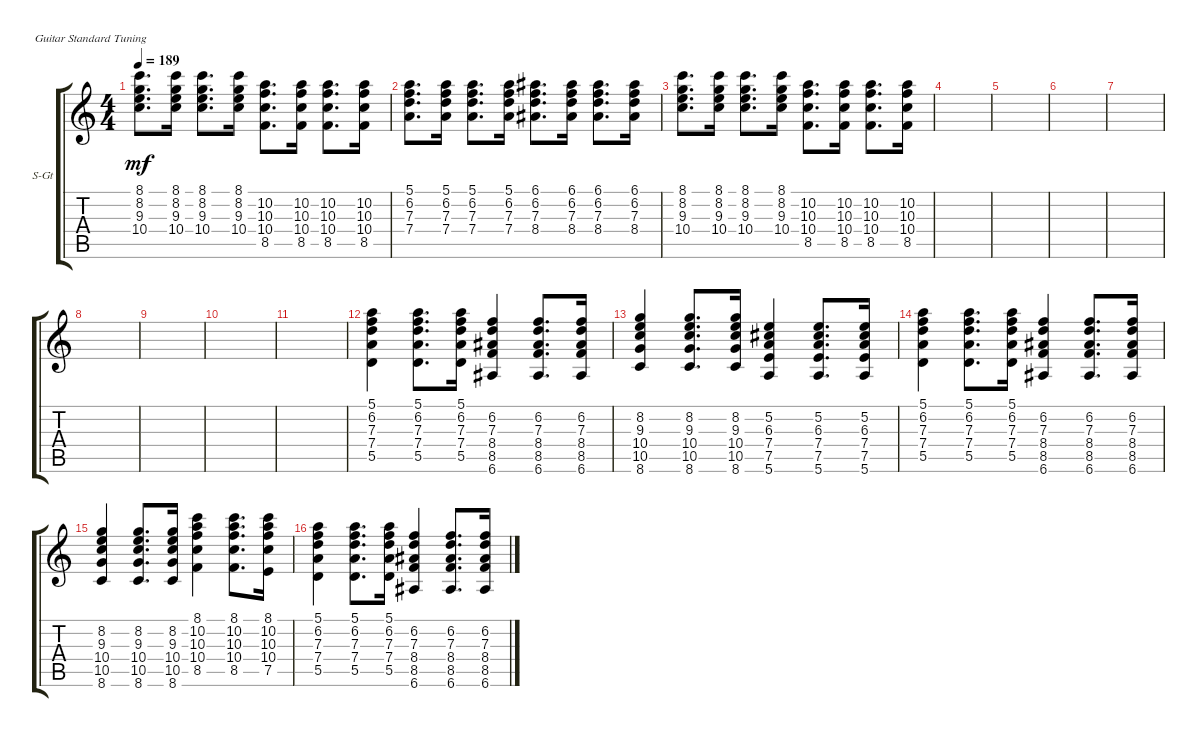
\defaultSystemsLayout 4
\bracketExtendMode groupsimilarinstruments
\firstSystemTrackNameOrientation horizontal
\otherSystemsTrackNameOrientation horizontal
\track ("Clean Backing" "S-Gt") {instrument acousticguitarsteel}
\staff {score tabs}
\tuning (E4 B3 G3 D3 A2 E2)
\ts (4 4)
\tempo 189
\clef g2
\ks c
(8.1 8.2 9.3 10.4).8{d dy mf} (8.1 8.2 9.3 10.4).16 (8.1 8.2 9.3 10.4).8{d} (8.1 8.2 9.3 10.4).16 (10.2 10.3 10.4 8.5).8{d} (10.2 10.3 10.4 8.5).16 (10.2 10.3 10.4 8.5).8{d} (10.2 10.3 10.4 8.5).16 |
(5.1 6.2 7.3 7.4).8{d} (5.1 6.2 7.3 7.4).16 (5.1 6.2 7.3 7.4).8{d} (5.1 6.2 7.3 7.4).16 (6.1 6.2 7.3 8.4).8{d} (6.1 6.2 7.3 8.4).16 (6.1 6.2 7.3 8.4).8{d} (6.1 6.2 7.3 8.4).16 |
(8.1 8.2 9.3 10.4).8{d} (8.1 8.2 9.3 10.4).16 (8.1 8.2 9.3 10.4).8{d} (8.1 8.2 9.3 10.4).16 (10.2 10.3 10.4 8.5).8{d} (10.2 10.3 10.4 8.5).16 (10.2 10.3 10.4 8.5).8{d} (10.2 10.3 10.4 8.5).16 |
|
|
|
|
|
|
|
|
(5.1 6.2 7.3 7.4 5.5).4 (5.1 6.2 7.3 7.4 5.5).8{d} (5.1 6.2 7.3 7.4 5.5).16 (6.2 7.3 8.4 8.5 6.6).4 (6.2 7.3 8.4 8.5 6.6).8{d} (6.2 7.3 8.4 8.5 6.6).16 |
(8.2 9.3 10.4 10.5 8.6).4 (8.2 9.3 10.4 10.5 8.6).8{d} (8.2 9.3 10.4 10.5 8.6).16 (5.2 6.3 7.4 7.5 5.6).4 (5.2 6.3 7.4 7.5 5.6).8{d} (5.2 6.3 7.4 7.5 5.6).16 |
(5.1 6.2 7.3 7.4 5.5).4 (5.1 6.2 7.3 7.4 5.5).8{d} (5.1 6.2 7.3 7.4 5.5).16 (6.2 7.3 8.4 8.5 6.6).4 (6.2 7.3 8.4 8.5 6.6).8{d} (6.2 7.3 8.4 8.5 6.6).16 |
(8.2 9.3 10.4 10.5 8.6).4 (8.2 9.3 10.4 10.5 8.6).8{d} (8.2 9.3 10.4 10.5 8.6).16 (8.1 10.2 10.3 10.4 8.5).4 (8.1 10.2 10.3 10.4 8.5).8{d} (8.1 10.2 10.3 10.4 7.5).16 |
(5.1 6.2 7.3 7.4 5.5).4 (5.1 6.2 7.3 7.4 5.5).8{d} (5.1 6.2 7.3 7.4 5.5).16 (6.2 7.3 8.4 8.5 6.6).4 (6.2 7.3 8.4 8.5 6.6).8{d} (6.2 7.3 8.4 8.5 6.6).16
